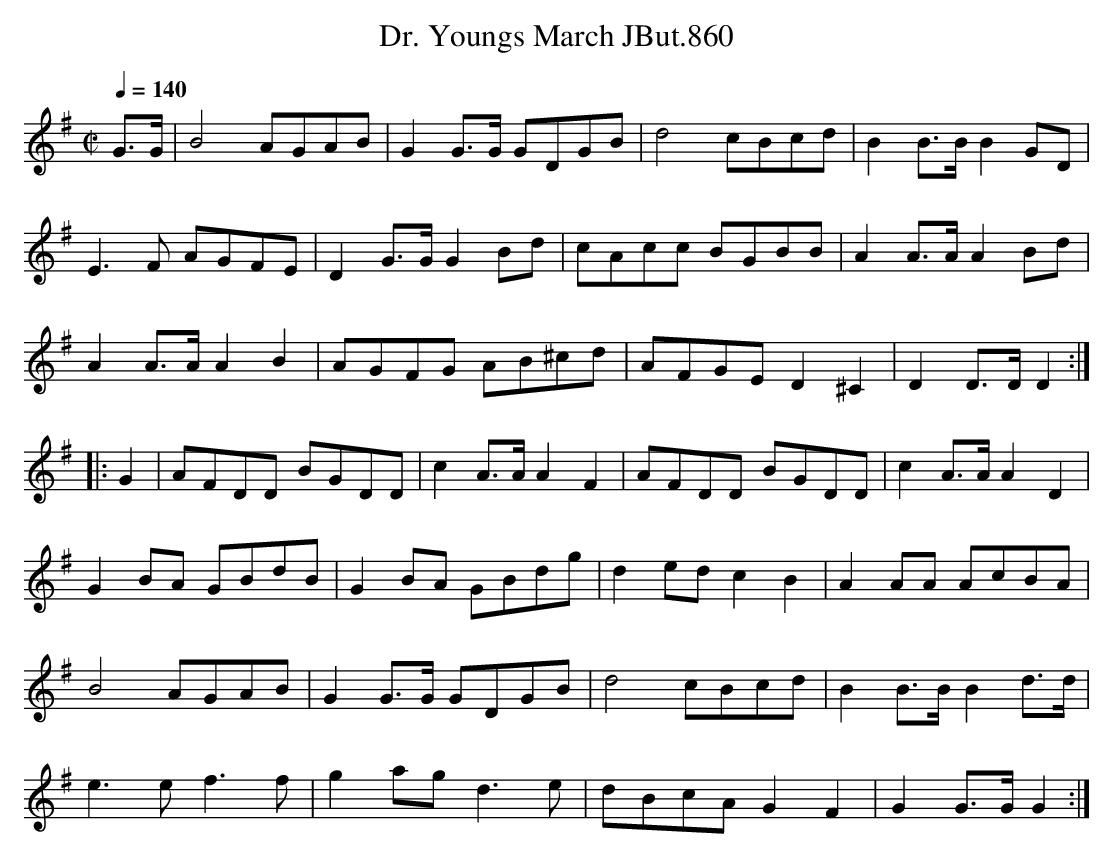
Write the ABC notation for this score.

X:1
T:Dr. Youngs March JBut.860
Q:1/4=140
M:C|
L:1/8
K:G
G>G|B4 AGAB|G2 G>G GDGB|d4 cBcd|B2 B>B B2 GD|
E3 F AGFE|D2 G>G G2 Bd|cAcc BGBB|A2 A>A A2 Bd|
A2 A>A A2 B2|AGFG AB^cd|AFGE D2 ^C2|D2 D>D D2:|
|:G2|AFDD BGDD|c2 A>A A2 F2|AFDD BGDD|c2 A>A A2 D2|
G2 BA GBdB|G2 BA GBdg|d2 ed c2 B2|A2 AA AcBA|
B4 AGAB|G2 G>G GDGB|d4 cBcd|B2 B>B B2 d>d|
e3 e f3 f|g2 ag d3 e|dBcA G2 F2|G2 G>G G2:|
